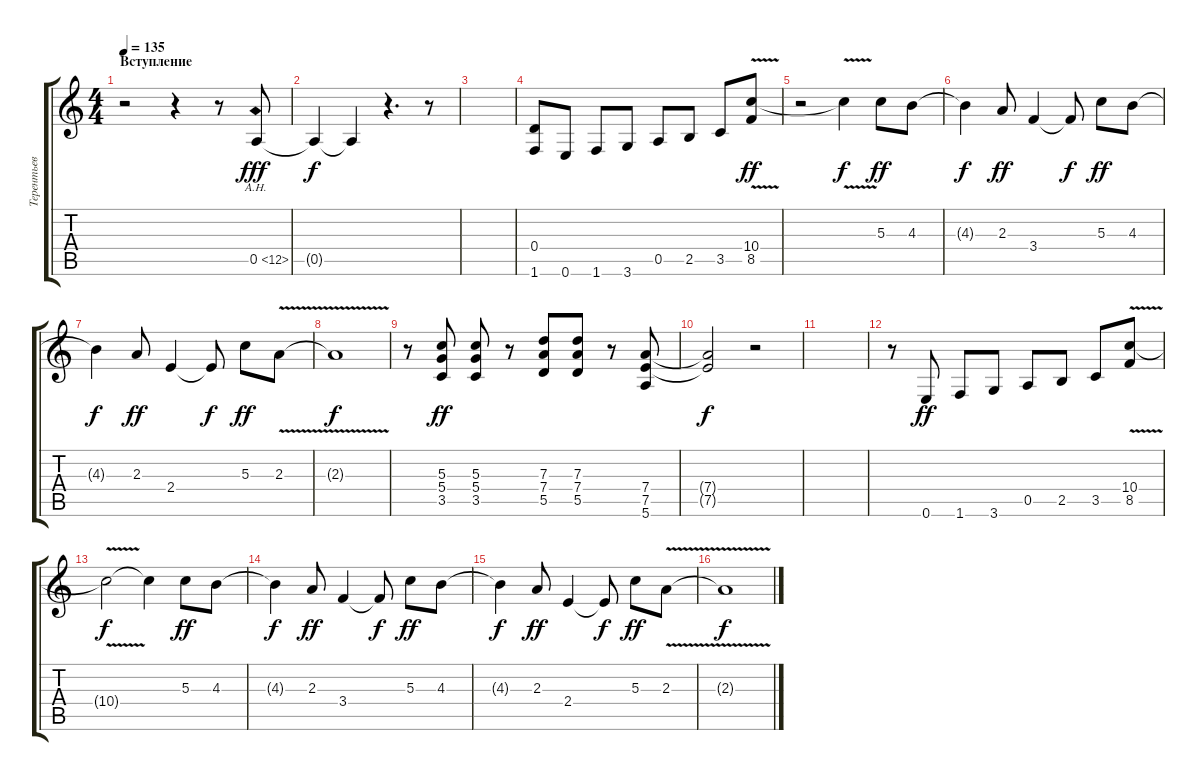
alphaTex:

\track ("Терентьев" "Терентьев") {instrument distortionguitar}
\staff {score tabs}
\tuning (E4 B3 G3 D3 A2 E2) {hide}
\ts (4 4)
\section ("" "Вступление")
\tempo 135
\clef g2
\ks c
r.2{dy fff instrument distortionguitar} r.4 r.8 0.5{ah 12}.8 |
0.5{t}.4{dy f} 0.5{t}.4 r.4{d} r.8 |
|
(0.4 1.6).8{balance 16} 0.6.8 1.6.8 3.6.8 0.5.8 2.5.8 3.5.8 (10.4{v} 8.5{v}).8{dy ff} |
r.2 10.4{t}.4{dy f} 5.3.8{dy ff} 4.3.8 |
4.3{t}.4{dy f} 2.3.8{dy ff} 3.4.4 3.4{t}.8{dy f} 5.3.8{dy ff} 4.3.8 |
4.3{t}.4{dy f} 2.3.8{dy ff} 2.4.4 2.4{t}.8{dy f} 5.3.8{dy ff} 2.3{v}.8 |
2.3{t}.1{dy f} |
r.8 (5.3 5.4 3.5).8{dy ff} (5.3 5.4 3.5).8 r.8 (7.3 7.4 5.5).8 (7.3 7.4 5.5).8 r.8 (7.4 7.5 5.6).8 |
(7.4{t} 7.5{t}).2{dy f} r.2 |
|
r.8{balance 16} 0.6.8{dy ff} 1.6.8 3.6.8 0.5.8 2.5.8 3.5.8 (10.4{v} 8.5{v}).8 |
10.4{t}.2{dy f} 10.4{t}.4 5.3.8{dy ff} 4.3.8 |
4.3{t}.4{dy f} 2.3.8{dy ff} 3.4.4 3.4{t}.8{dy f} 5.3.8{dy ff} 4.3.8 |
4.3{t}.4{dy f} 2.3.8{dy ff} 2.4.4 2.4{t}.8{dy f} 5.3.8{dy ff} 2.3{v}.8 |
2.3{t}.1{dy f}
